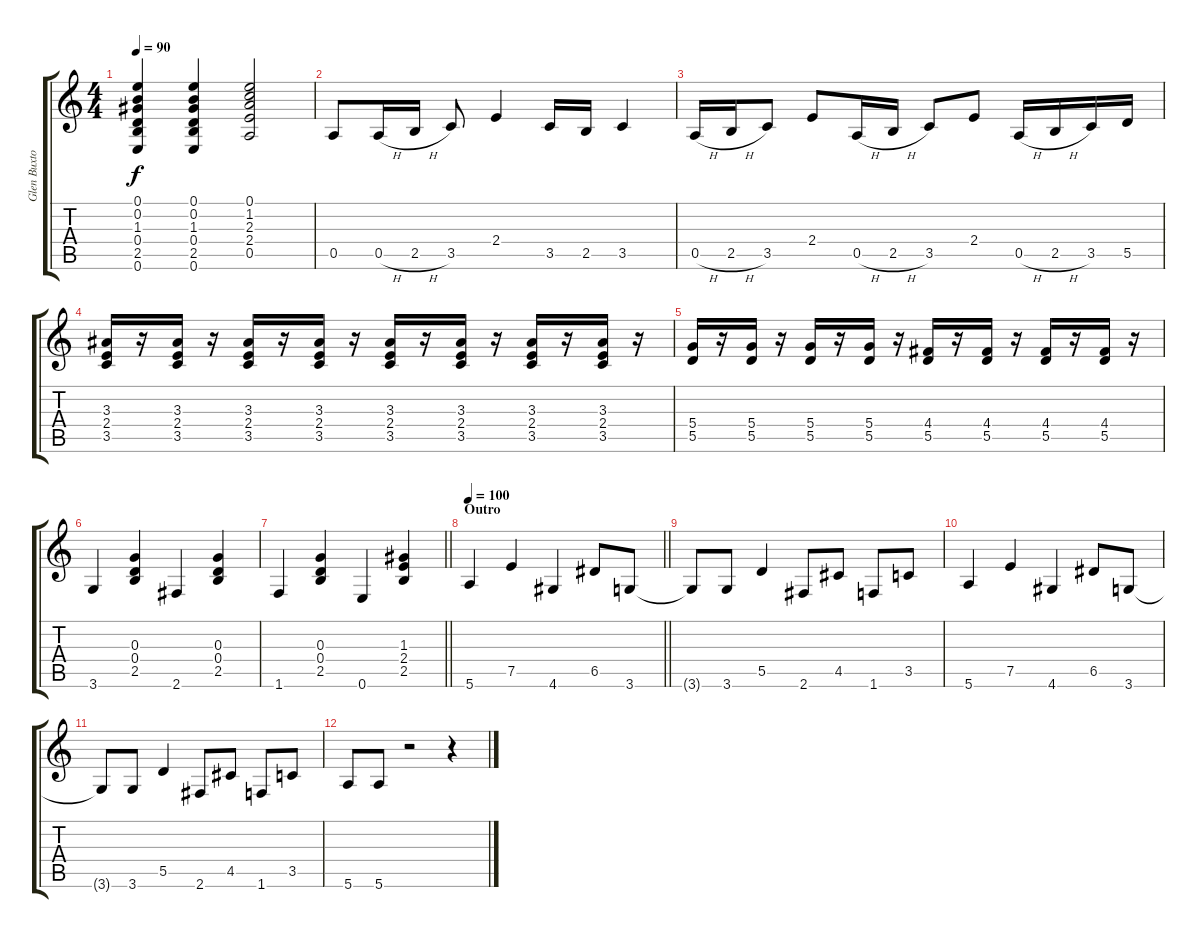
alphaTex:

\track ("Glen Buxton" "Glen Buxto") {instrument overdrivenguitar}
\staff {score tabs}
\tuning (E4 B3 G3 D3 A2 E2) {hide}
\ts (4 4)
\tempo 90
\clef g2
\ks c
(0.1 0.2 1.3 0.4 2.5 0.6).4{dy f} (0.1 0.2 1.3 0.4 2.5 0.6).4 (0.1 1.2 2.3 2.4 0.5).2 |
0.5.8 0.5{h}.16 2.5{h}.16 3.5.8 2.4.4 3.5.16 2.5.16 3.5.4 |
0.5{h}.16 2.5{h}.16 3.5.8 2.4.8 0.5{h}.16 2.5{h}.16 3.5.8 2.4.8 0.5{h}.16 2.5{h}.16 3.5.16 5.5.16 |
(3.3 2.4 3.5).16 r.16 (3.3 2.4 3.5).16 r.16 (3.3 2.4 3.5).16 r.16 (3.3 2.4 3.5).16 r.16 (3.3 2.4 3.5).16 r.16 (3.3 2.4 3.5).16 r.16 (3.3 2.4 3.5).16 r.16 (3.3 2.4 3.5).16 r.16 |
(5.4 5.5).16 r.16 (5.4 5.5).16 r.16 (5.4 5.5).16 r.16 (5.4 5.5).16 r.16 (4.4 5.5).16 r.16 (4.4 5.5).16 r.16 (4.4 5.5).16 r.16 (4.4 5.5).16 r.16 |
3.6.4 (0.3 0.4 2.5).4 2.6.4 (0.3 0.4 2.5).4 |
\barLineRight lightlight
1.6.4 (0.3 0.4 2.5).4 0.6.4 (1.3 2.4 2.5).4 |
\section ("" "Outro")
\tempo 100
\barLineRight lightlight
5.6.4 7.5.4 4.6.4 6.5.8 3.6.8 |
3.6{t}.8 3.6.8 5.5.4 2.6.8 4.5.8 1.6.8 3.5.8 |
5.6.4 7.5.4 4.6.4 6.5.8 3.6.8 |
3.6{t}.8 3.6.8 5.5.4 2.6.8 4.5.8 1.6.8 3.5.8 |
5.6.8 5.6.8 r.2 r.4
